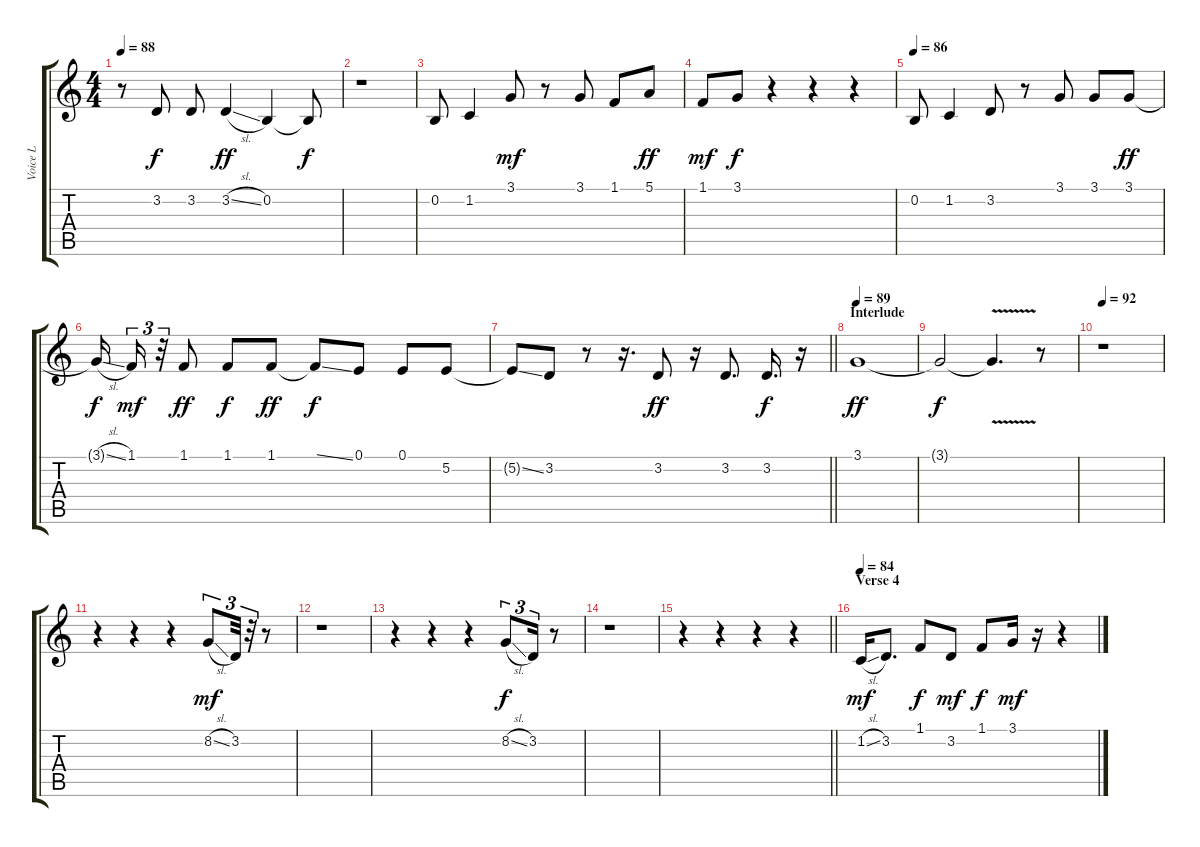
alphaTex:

\track ("Voice L" "Voice L") {instrument violin}
\staff {score tabs}
\tuning (E4 B3 G3 D3 A2 E2) {hide}
\ts (4 4)
\tempo 88
\clef g2
\ks c
r.8{dy ff} 3.2.8{dy f} 3.2.8 3.2{sl}.4{dy ff} 0.2.4 0.2{t}.8{dy f} |
r.1 |
0.2.8 1.2.4 3.1.8{dy mf} r.8 3.1.8 1.1.8 5.1.8{dy ff} |
1.1.8{dy mf} 3.1.8{dy f} r.4 r.4 r.4 |
\tempo 86
0.2.8 1.2.4 3.2.8 r.8 3.1.8 3.1.8 3.1.8{dy ff} |
3.1{sl t}.16{dy f} 1.1.16{tu (3 2) dy mf} r.32{tu (3 2)} 1.1.8{dy ff} 1.1.8{dy f} 1.1.8{dy ff} 1.1{ss t}.8{dy f} 0.1.8 0.1.8 5.2.8 |
\barLineRight lightlight
5.2{ss t}.8 3.2.8 r.8 r.16{d} 3.2.8{dy ff} r.16 3.2.8{d} 3.2.16{d dy f} r.16 |
\section ("" "Interlude")
\tempo 89
3.1.1{dy ff} |
3.1{t}.2{dy f} 3.1{v t}.4{d volume 6} r.8 |
\tempo 92
r.1 |
r.4 r.4 r.4 8.2{sl}.8{tu (3 2) dy mf volume 16} 3.2.32{tu (3 2)} r.32{tu (3 2)} r.8 |
r.1 |
r.4 r.4 r.4 8.2{sl}.8{tu (3 2) dy f} 3.2.16{tu (3 2)} r.8 |
r.1 |
\barLineRight lightlight
r.4 r.4 r.4 r.4 |
\section ("" "Verse 4")
\tempo 84
1.2{sl}.16{dy mf} 3.2.8{d} 1.1.8{dy f} 3.2.8{dy mf} 1.1.8{dy f} 3.1.16{dy mf} r.16 r.4
